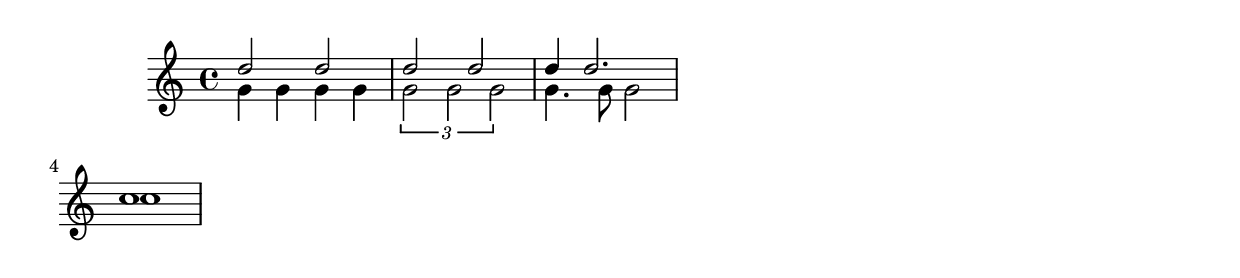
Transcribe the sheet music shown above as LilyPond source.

\version "2.3.4"
\header{

    texidoc="@cindex Gourlay

The breaking of line works also with polyphony. This is taken from 
Gourlay's paper on breaking lines.  "

}

\score{
        \context Staff  \relative c'' <<
	    { \stemUp d2 d     | d d | d4 d2. | \break  c1 }
	    \\
	    { \stemDown g4 g g g | \times 2/3 { g2 g2 g2 } | g4. g8 g2 | c1 }
	>>
	\paper{
		raggedright = ##t
	}
}


